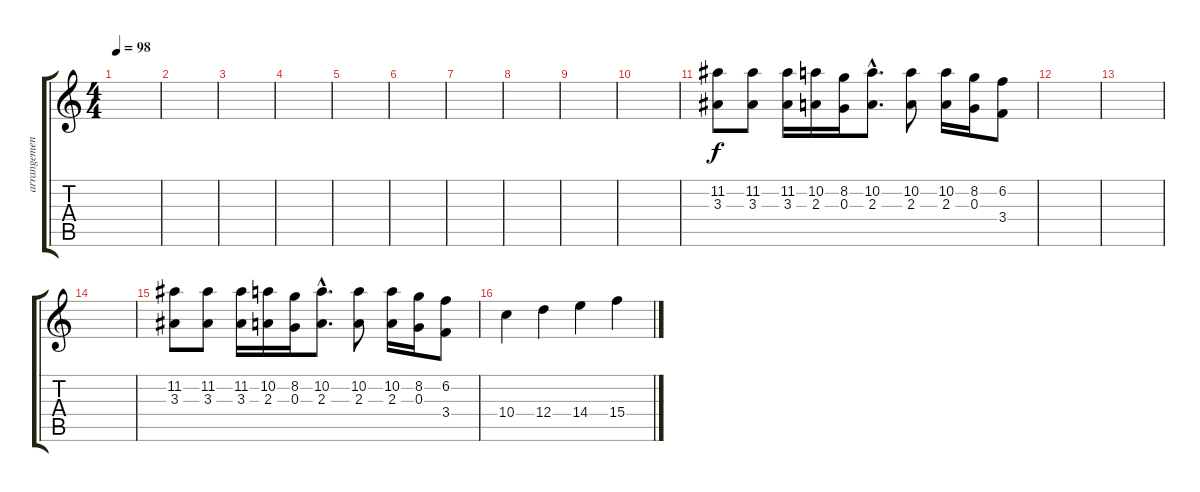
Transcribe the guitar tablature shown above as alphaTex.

\track ("arrangements" "arrangemen") {instrument electricguitarclean}
\staff {score tabs}
\tuning (E4 B3 G3 D3 A2 E2) {hide}
\ts (4 4)
\tempo 98
\clef g2
\ks c
|
|
|
|
|
|
|
|
|
|
(11.2 3.3).8 (11.2 3.3).8 (11.2 3.3).16 (10.2 2.3).16 (8.2 0.3).16 (10.2{hac} 2.3{hac}).8{d} (10.2 2.3).8 (10.2 2.3).16 (8.2 0.3).16 (6.2 3.4).8 |
|
|
|
(11.2 3.3).8 (11.2 3.3).8 (11.2 3.3).16 (10.2 2.3).16 (8.2 0.3).16 (10.2{hac} 2.3{hac}).8{d} (10.2 2.3).8 (10.2 2.3).16 (8.2 0.3).16 (6.2 3.4).8 |
10.4.4 12.4.4 14.4.4 15.4.4
